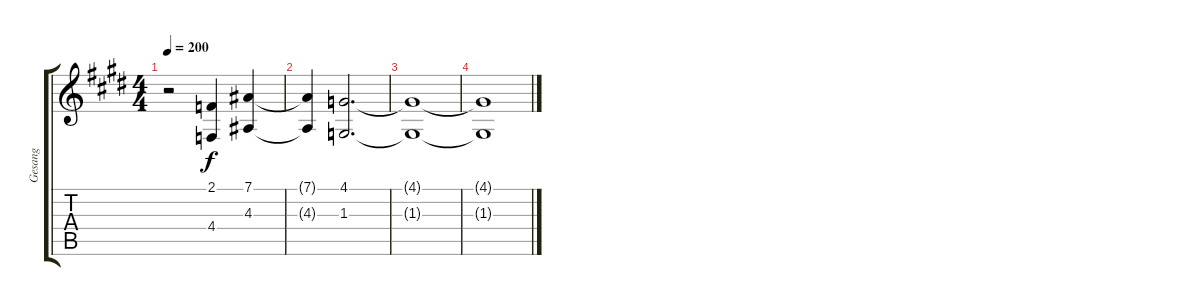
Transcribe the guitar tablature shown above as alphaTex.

\track ("Gesang" "Gesang") {instrument oboe}
\staff {score tabs}
\tuning (Eb4 Bb3 Gb3 Db3 Ab2 Eb2) {hide}
\ts (4 4)
\tempo 200
\clef g2
\ks e
r.2{dy f} (2.1 4.4).4 (7.1 4.3).4 |
(7.1{t} 4.3{t}).4 (4.1 1.3).2{d} |
(4.1{t} 1.3{t}).1 |
(4.1{t} 1.3{t}).1
